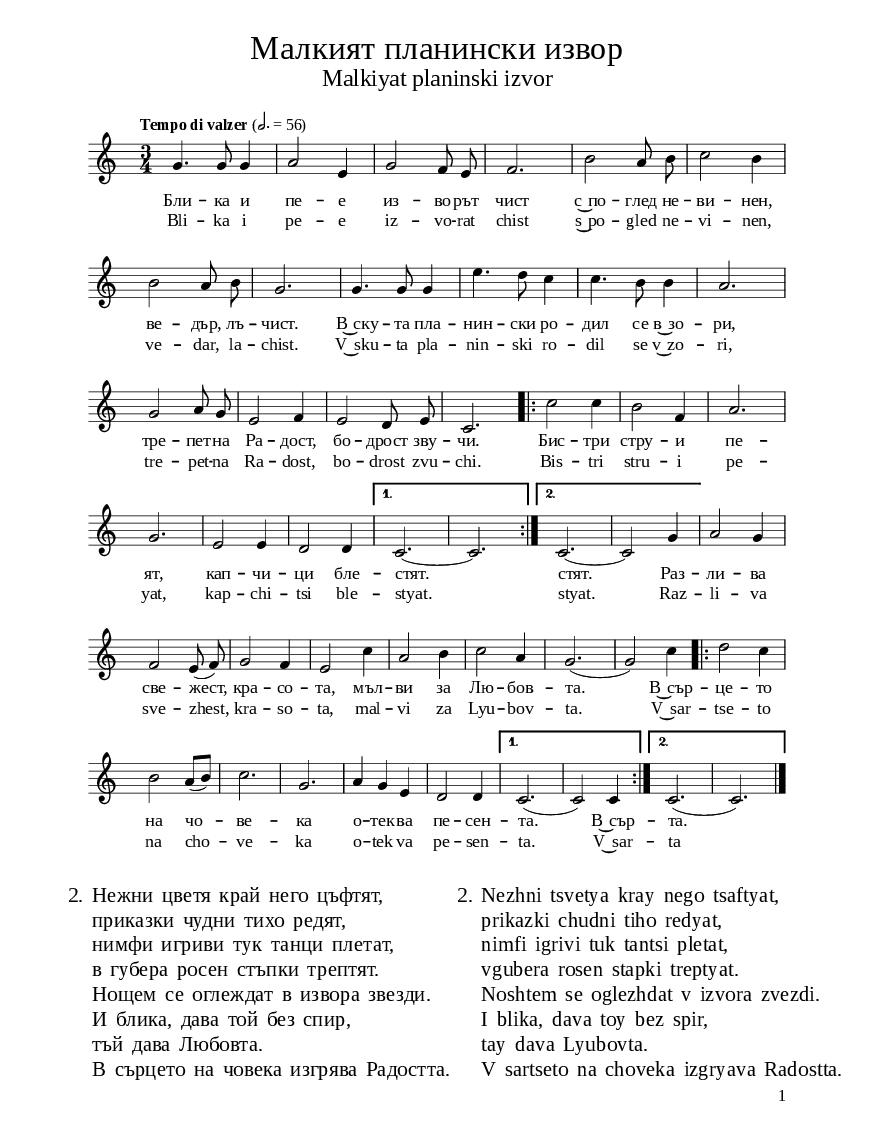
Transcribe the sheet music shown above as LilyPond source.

\version "2.24.0"

% include paper part and global functions
\include "include/globals.ily"

\bookpart {
  \label #'ref165
  \tocItem \markup "Малкият планински извор – Malkiyat planinski izvor"
  \include "include/bookpart-paper.ily"
  \score {
    \include "include/score-layout.ily"

    \new Voice \relative  c'{
      \clef treble
      \key c \major
      \time 3/4
      \tempoFunc "Tempo di valzer" 2. "56"
      \autoBeamOff
      g'4. g8 g4 | % 2
      a2 e4 | % 3
      g2 f8 e8 | % 4
      f2. | % 5
      b2 a8  b8 | % 6
      c2  b4 \break | % 7
      b2 a8  b8 | % 8
      g2. | % 9
      g4. g8 g4 |
      e'4.  d8  c4 | % 11
      c4.  b8  b4 | % 12
      a2. \break | % 13
      g2 a8 g8 | % 14
      e2 f4 | % 15
      e2 d8 e8 | % 16
      c2. \repeat volta 2 {
        | % 17
        c'2  c4 | % 18
        b2 f4  | % 19
        a2. \break |
        g2. | % 21
        e2 e4 | % 22
        d2 d4
      }
      \alternative {
        {
          | % 23
          c2. ~ | % 24
          c2.
        }
        {
          | % 25
          c2. ~ | % 26
          c2 g'4
        }
      }
      a2 g4 \break | % 28
      f2 e8 ( f8 ) | % 29
      g2 f4 |
      e2  c'4 | % 31
      a2  b4 | % 32
      c2 a4 | % 33
      g2. ( | % 34
      g2 )  c4
      \repeat volta 2 {
        | % 35
        d2  c4 \break | % 36
        b2 a8 [(  b8 )] | % 37
        c2. | % 38
        g2. | % 39
        a4 g4 e4 |
        d2 d4
      }

      \alternative {
        {
          | % 41
          c2. ( | % 42
          c2 )  c4
        }
        {
          | % 43
          c2. ( | % 44
          c2. )
        }
      }
      \bar "|."
    }

    \addlyrics {
      Бли -- ка и пе -- е из -- во --
      рът чист с~по -- глед не -- ви --
      нен, ве -- дър, лъ -- чист. В~ску --
      та пла -- нин -- ски ро -- дил се
      в~зо -- ри, тре -- пет -- на Ра --
      дост, бо -- дрост зву -- чи. Бис --
      три стру -- и пе -- ят, кап -- чи --
      ци бле -- стят.  стят.  Раз --
      ли -- ва све -- жест,  кра -- со
      -- та, мъл -- ви за Лю -- бов -- та.
      В~сър -- це -- то на чо -- ве
      -- ка о -- тек -- ва пе -- сен -- та.
      В~сър -- та.

    }

    \addlyrics {
      Bli -- ka i pe -- e iz -- vo --
      rat chist s~po -- gled ne -- vi --
      nen, ve -- dar, la -- chist. V~sku --
      ta pla -- nin -- ski ro -- dil se
      v~zo -- ri, tre -- pet -- na Ra --
      dost, bo -- drost zvu -- chi. Bis --
      tri stru -- i pe -- yat, kap -- chi --
      tsi ble -- styat.  styat.  Raz --
      li -- va sve -- zhest,  kra -- so
      -- ta, mal -- vi za Lyu -- bov -- ta.
      V~sar -- tse -- to na cho -- ve
      -- ka o -- tek -- va pe -- sen -- ta.
      V~sar -- ta

    }
    \header {
      title = \titleFunc "Малкият планински извор" "Malkiyat planinski izvor"
    }

    \midi{}

  } % score
  %\markup \dc-two "D.C." "con repitione"



  \markup \fontsize #bgCoupletFontSize {
    \hspace #-2
    \override #`(baseline-skip . ,bgCoupletBaselineSkip)
    \column {
      \line {   2. Нежни цветя край него цъфтят,}
      \line {   "   "  приказки чудни тихо редят,  }
      \line {   "   " нимфи игриви тук танци плетат,}
      \line {   "   " в губера росен стъпки трептят. }
      \line {   "   "  Нощем се оглеждат в извора  звезди.}
      \line {   "   "  И блика, дава  той без спир,}
      \line {   "   "  тъй дава Любовта. }
      \line {   "   "   В сърцето на човека изгрява Радостта.}
    }

    \hspace #0
    \override #`(baseline-skip . ,bgCoupletBaselineSkip)
    \column {
      \line {   2. Nezhni tsvetya kray nego tsaftyat,}
      \line {   "   "  prikazki chudni tiho redyat,  }
      \line {   "   " nimfi igrivi tuk tantsi pletat,}
      \line {   "   " vgubera rosen stapki treptyat. }
      \line {   "   "  Noshtem se oglezhdat v izvora  zvezdi. }
      \line {   "   "   I blika, dava  toy bez spir,}
      \line {   "   "  tay dava Lyubovta. }
      \line {   "   "   V sartseto na choveka izgryava Radostta.}
    } %column
  } % markup


  % include foreign translation(s) of the song
  \version "2.22.1"

\markup \fill-line { \fontsize #deTitleFontSize "Die kleine Bergquelle" }
\markup \null
\markup \null
\markup \fontsize #deCoupletFontSize {
  \hspace #10
  \override #`(baseline-skip . ,deCoupletBaselineSkip)

  \column {
    \line { " " }


\line { " "Die reine Quelle sprudelt und singt}

\line { " "mit einem unschuldigen, munteren, hellen Blick,}

\line { " "Im Schoss der Gebirge in der Morgenröte geboren,}

\line { " "zitternde Freude, Munterkeit erklingt. }

\line { " "Klare Rinnsale singen, ihre Tropfen funkeln. (2) }

\line { " "Sie verbreitet Frische und Schönheit}

\line { " "Sie flüstert über die Liebe. }

\line { " "Im Herzen des Menschen hallt das Lied wider.}

\line { " "Zarte Blumen blühen um ihr herum,}

\line { " "sie sprechen leise wunderbare Märchen.}

\line { " "Spielerische Nymphen stricken Tänze,}

\line { " "auf einem taubedeckten Teppich schwingen Schritte. }

\line { " "Nachts spiegeln sich die Sterne in der Quelle.}

\line { " "Und sie sprudelt und gibt unaufhörlich.}

\line { " "So gibt die Liebe. }

\line { " "In den Herzen der Menschen geht die Freude auf. (2)}
  }
}



} % bookpart
